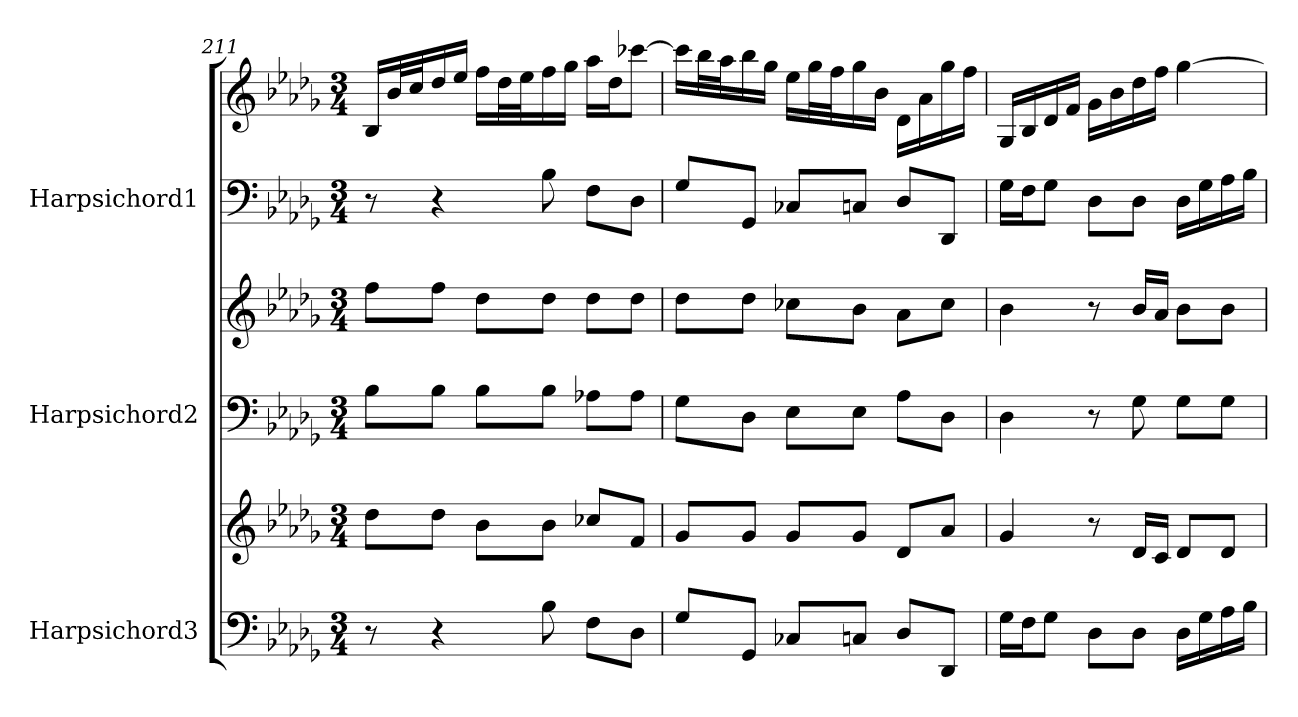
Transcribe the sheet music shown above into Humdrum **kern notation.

**kern	**kern	**kern	**kern	**kern	**kern
*part3	*part3	*part2	*part2	*part1	*part1
*staff6	*staff5	*staff4	*staff3	*staff2	*staff1
*I"Harpsichord3	*	*I"Harpsichord2	*	*I"Harpsichord1	*
*I'Hp	*	*I'Hp	*	*I'Hp	*
*clefF4	*clefG2	*clefF4	*clefG2	*clefF4	*clefG2
*k[b-e-a-d-g-]	*k[b-e-a-d-g-]	*k[b-e-a-d-g-]	*k[b-e-a-d-g-]	*k[b-e-a-d-g-]	*k[b-e-a-d-g-]
*M3/4	*M3/4	*M3/4	*M3/4	*M3/4	*M3/4
=211	=211	=211	=211	=211	=211
8r	8dd-\L	8B-\L	8ff\L	8r	16B-/LL
.	.	.	.	.	32b-/L
.	.	.	.	.	32cc/J
4r	8dd-\J	8B-\J	8ff\J	4r	16dd-/
.	.	.	.	.	16ee-/JJ
.	8b-\L	8B-\L	8dd-\L	.	16ff\LL
.	.	.	.	.	32dd-\L
.	.	.	.	.	32ee-\J
8B-\	8b-\J	8B-\J	8dd-\J	8B-\	16ff\
.	.	.	.	.	16gg-\JJ
8F\L	8cc-X/L	8A-X\L	8dd-\L	8F\L	16aa-\LL
.	.	.	.	.	16dd-\J
8D-\J	8f/J	8A-\J	8dd-\J	8D-\J	[8ccc-X\J
=212	=212	=212	=212	=212	=212
8G-/L	8g-/L	8G-\L	8dd-\L	8G-/L	16ccc-\LL]
.	.	.	.	.	32bb-\L
.	.	.	.	.	32aa-\J
8GG-/J	8g-/J	8D-\J	8dd-\J	8GG-/J	16bb-\
.	.	.	.	.	16gg-\JJ
8C-X/L	8g-/L	8E-\L	8cc-X\L	8C-X/L	16ee-\LL
.	.	.	.	.	32gg-\L
.	.	.	.	.	32ff\J
8Cn/J	8g-/J	8E-\J	8b-\J	8Cn/J	16gg-\
.	.	.	.	.	16b-\JJ
8D-/L	8d-/L	8A-\L	8a-\L	8D-/L	16d-\LL
.	.	.	.	.	16a-\
8DD-/J	8a-/J	8D-\J	8cc-\J	8DD-/J	16gg-\
.	.	.	.	.	16ff\JJ
!!LO:PB:g=z
=213	=213	=213	=213	=213	=213
16G-\LL	4g-/	4D-\	4b-\	16G-\LL	16G-/LL
16F\J	.	.	.	16F\J	16B-/
8G-\J	.	.	.	8G-\J	16d-/
.	.	.	.	.	16f/JJ
8D-\L	8r	8r	8r	8D-\L	16g-\LL
.	.	.	.	.	16b-\
8D-\J	16d-/LL	8G-\	16b-/LL	8D-\J	16dd-\
.	16c/JJ	.	16a-/JJ	.	16ff\JJ
16D-\LL	8d-/L	8G-\L	8b-\L	16D-\LL	[4gg-\
16G-\	.	.	.	16G-\	.
16A-\	8d-/J	8G-\J	8b-\J	16A-\	.
16B-\JJ	.	.	.	16B-\JJ	.
=	=	=	=	=	=
*-	*-	*-	*-	*-	*-
